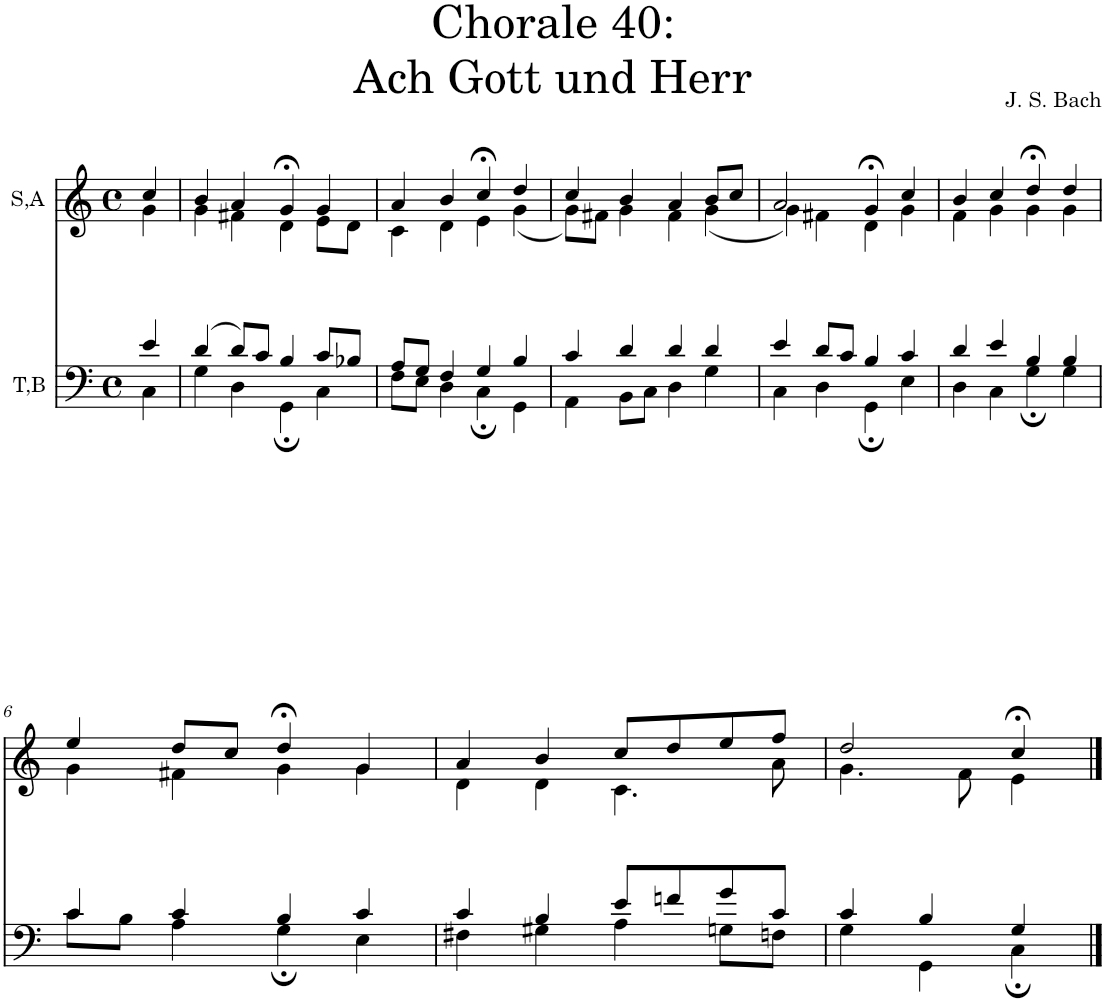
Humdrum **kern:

**kern	**kern
*part2	*part1
*staff2	*staff1
*I"T,B	*I"S,A
*clefF4	*clefG2
*k[]	*k[]
*M4/4	*M4/4
*met(c)	*met(c)
=	=
*^	*^
4e/	4C\	4cc/	4g\
=1	=1	=1	=1
(>4d/	4G\	4b/	4g\
8d/L)	4D\	4a/	4f#X\
8c/J	.	.	.
4B/	4GG;\	4g;</	4d\
8c/L	4C\	4g/	8e\L
8B-X/J	.	.	8d\J
=2	=2	=2	=2
8A/L	8F\L	4a/	4c\
8G/J	8E\J	.	.
4F/	4D\	4b/	4d\
4G/	4C;\	4cc;</	4e\
4B/	4GG\	4dd/	(<4g\
=3	=3	=3	=3
4c/	4AA\	4cc/	8g\L)
.	.	.	8f#X\J
4d/	8BB\L	4b/	4g\
.	8C\J	.	.
4d/	4D\	4a/	4f#\
4d/	4G\	8b/L	(<4g\
.	.	8cc/J	.
=4	=4	=4	=4
4e/	4C\	2a/	4g\)
8d/L	4D\	.	4f#X\
8c/J	.	.	.
4B/	4GG;\	4g;</	4d\
4c/	4E\	4cc/	4g\
=5	=5	=5	=5
4d/	4D\	4b/	4f\
4e/	4C\	4cc/	4g\
4B/	4G;\	4dd;</	4g\
4B/	4G\	4dd/	4g\
!!LO:LB:g=z	!!
=6	=6	=6	=6
4c/	8c\L	4ee/	4g\
.	8B\J	.	.
4c/	4A\	8dd/L	4f#X\
.	.	8cc/J	.
4B/	4G;\	4dd;</	4g\
4c/	4E\	4g/	4g\
=7	=7	=7	=7
4c/	4F#X\	4a/	4d\
4B/	4G#X\	4b/	4d\
8e/L	4A\	8cc/L	4.c\
8fn/	.	8dd/	.
8g/	8Gn\L	8ee/	.
8c/J	8Fn\J	8ff/J	8a\
=8	=8	=8	=8
4c/	4G\	2dd/	4.g\
4B/	4GG\	.	.
.	.	.	8f\
4G/	4C;\	4cc;</	4e\
*v	*v	*	*
*	*v	*v
==	==
*-	*-
